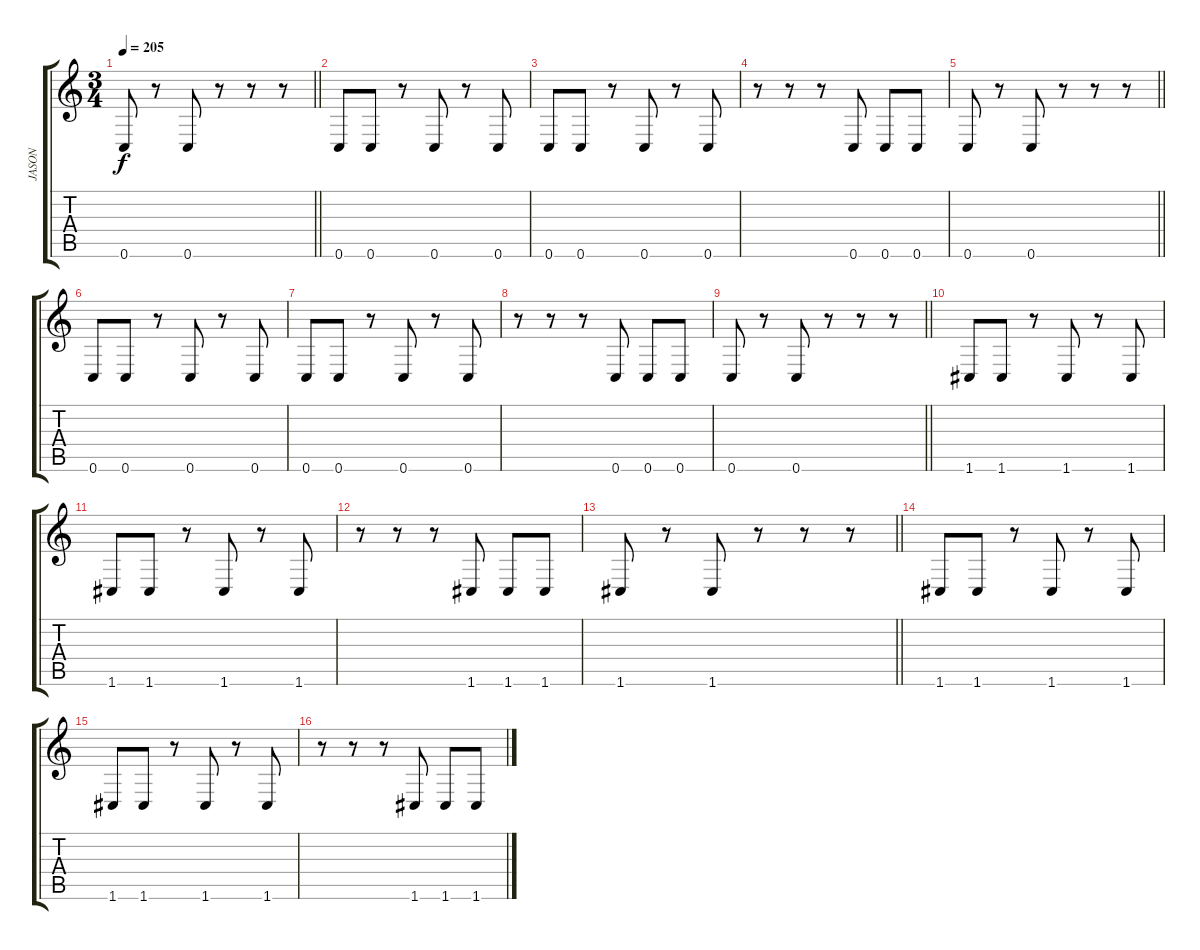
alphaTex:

\track ("JASON" "JASON") {instrument distortionguitar}
\staff {score tabs}
\tuning (D4 A3 F3 C3 G2 C2) {hide}
\ts (3 4)
\tempo 205
\clef g2
\barLineRight lightlight
\ks c
0.6.8{dy f} r.8 0.6.8 r.8 r.8 r.8 |
0.6.8 0.6.8 r.8 0.6.8 r.8 0.6.8 |
0.6.8 0.6.8 r.8 0.6.8 r.8 0.6.8 |
r.8 r.8 r.8 0.6.8 0.6.8 0.6.8 |
\barLineRight lightlight
0.6.8 r.8 0.6.8 r.8 r.8 r.8 |
0.6.8 0.6.8 r.8 0.6.8 r.8 0.6.8 |
0.6.8 0.6.8 r.8 0.6.8 r.8 0.6.8 |
r.8 r.8 r.8 0.6.8 0.6.8 0.6.8 |
\barLineRight lightlight
0.6.8 r.8 0.6.8 r.8 r.8 r.8 |
1.6.8 1.6.8 r.8 1.6.8 r.8 1.6.8 |
1.6.8 1.6.8 r.8 1.6.8 r.8 1.6.8 |
r.8 r.8 r.8 1.6.8 1.6.8 1.6.8 |
\barLineRight lightlight
1.6.8 r.8 1.6.8 r.8 r.8 r.8 |
1.6.8 1.6.8 r.8 1.6.8 r.8 1.6.8 |
1.6.8 1.6.8 r.8 1.6.8 r.8 1.6.8 |
r.8 r.8 r.8 1.6.8 1.6.8 1.6.8
